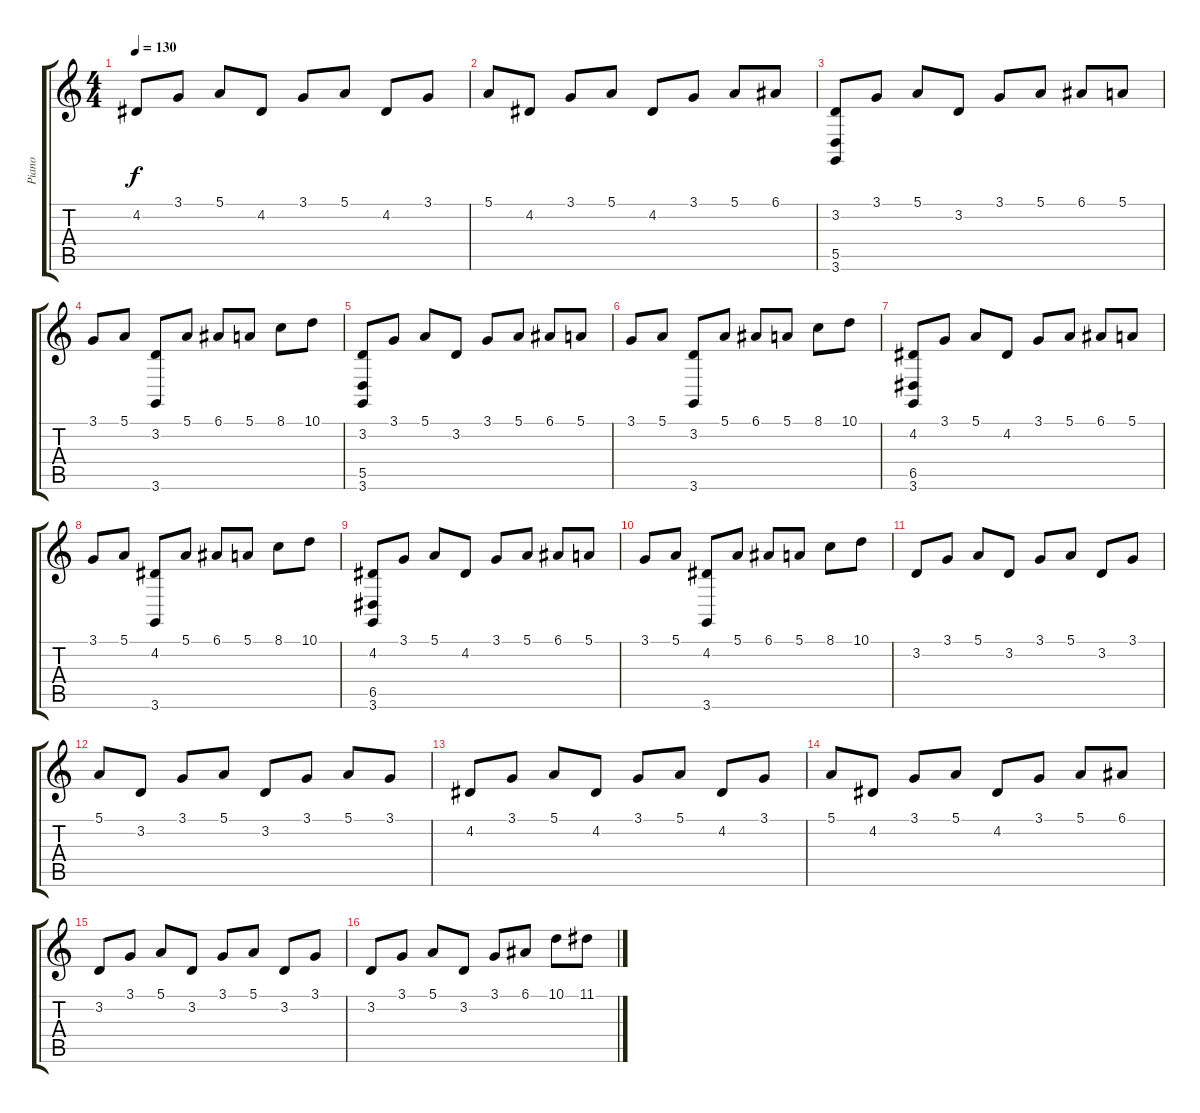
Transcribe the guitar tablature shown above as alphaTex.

\track ("Piano" "Piano") {instrument acousticgrandpiano}
\staff {score tabs}
\tuning (E4 B3 G3 D3 A2 E2) {hide}
\ts (4 4)
\tempo 130
\clef g2
\ks c
4.2.8{dy f} 3.1.8 5.1.8 4.2.8 3.1.8 5.1.8 4.2.8 3.1.8 |
5.1.8 4.2.8 3.1.8 5.1.8 4.2.8 3.1.8 5.1.8 6.1.8 |
(3.2 5.5 3.6).8 3.1.8 5.1.8 3.2.8 3.1.8 5.1.8 6.1.8 5.1.8 |
3.1.8 5.1.8 (3.2 3.6).8 5.1.8 6.1.8 5.1.8 8.1.8 10.1.8 |
(3.2 5.5 3.6).8 3.1.8 5.1.8 3.2.8 3.1.8 5.1.8 6.1.8 5.1.8 |
3.1.8 5.1.8 (3.2 3.6).8 5.1.8 6.1.8 5.1.8 8.1.8 10.1.8 |
(4.2 6.5 3.6).8 3.1.8 5.1.8 4.2.8 3.1.8 5.1.8 6.1.8 5.1.8 |
3.1.8 5.1.8 (4.2 3.6).8 5.1.8 6.1.8 5.1.8 8.1.8 10.1.8 |
(4.2 6.5 3.6).8 3.1.8 5.1.8 4.2.8 3.1.8 5.1.8 6.1.8 5.1.8 |
3.1.8 5.1.8 (4.2 3.6).8 5.1.8 6.1.8 5.1.8 8.1.8 10.1.8 |
3.2.8 3.1.8 5.1.8 3.2.8 3.1.8 5.1.8 3.2.8 3.1.8 |
5.1.8 3.2.8 3.1.8 5.1.8 3.2.8 3.1.8 5.1.8 3.1.8 |
4.2.8 3.1.8 5.1.8 4.2.8 3.1.8 5.1.8 4.2.8 3.1.8 |
5.1.8 4.2.8 3.1.8 5.1.8 4.2.8 3.1.8 5.1.8 6.1.8 |
3.2.8 3.1.8 5.1.8 3.2.8 3.1.8 5.1.8 3.2.8 3.1.8 |
3.2.8 3.1.8 5.1.8 3.2.8 3.1.8 6.1.8 10.1.8 11.1.8
